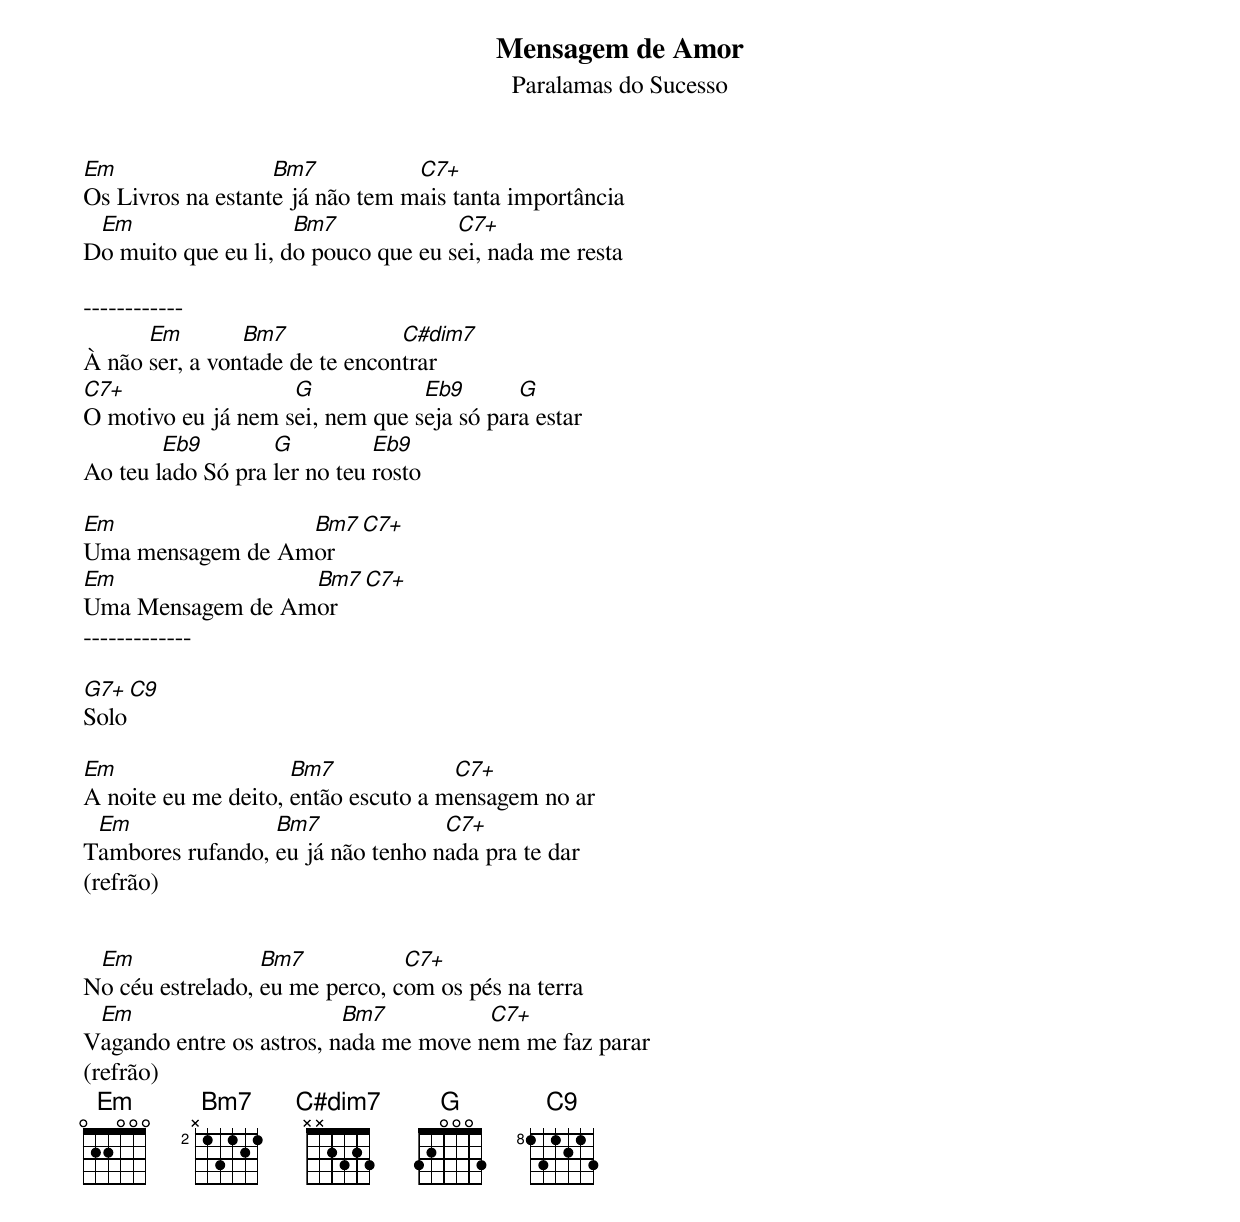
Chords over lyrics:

Mensagem de Amor
Paralamas do Sucesso

Em                 Bm7           C7+
Os Livros na estante já não tem mais tanta importância
 Em                  Bm7             C7+
Do muito que eu li, do pouco que eu sei, nada me resta

------------
      Em        Bm7             C#m7(b5)
À não ser, a vontade de te encontrar
C7+                 G            Eb9       G
O motivo eu já nem sei, nem que seja só para estar
        Eb9        G          Eb9
Ao teu lado Só pra ler no teu rosto

Em                Bm7  C7+
Uma mensagem de Amor
Em                Bm7  C7+
Uma Mensagem de Amor
-------------

G7+   C9
Solo

Em                   Bm7             C7+
A noite eu me deito, então escuto a mensagem no ar
 Em               Bm7              C7+
Tambores rufando, eu já não tenho nada pra te dar
(refrão)


 Em               Bm7           C7+
No céu estrelado, eu me perco, com os pés na terra
 Em                       Bm7          C7+
Vagando entre os astros, nada me move nem me faz parar
(refrão)
